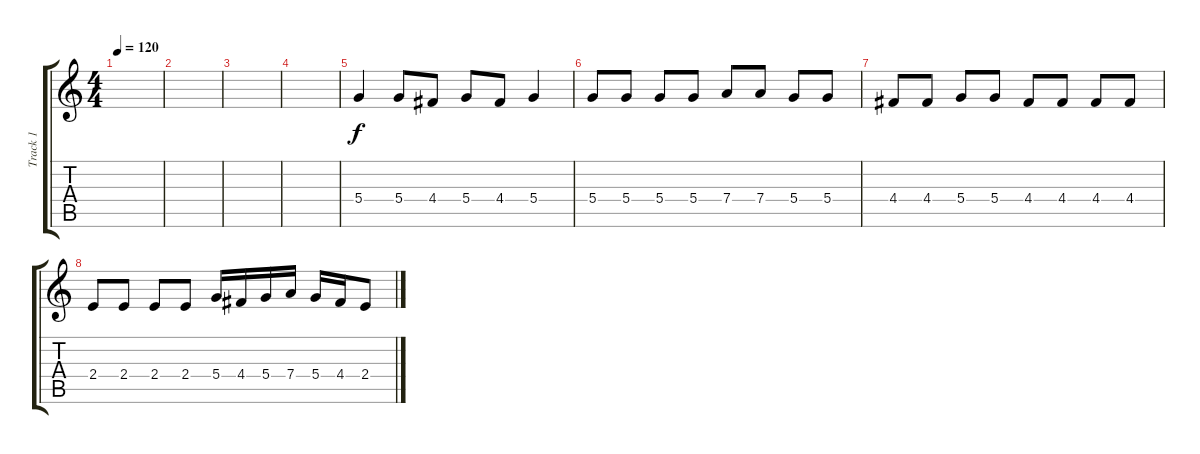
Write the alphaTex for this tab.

\track ("Track 1" "Track 1") {instrument distortionguitar}
\staff {score tabs}
\tuning (E4 B3 G3 D3 A2 E2) {hide}
\ts (4 4)
\tempo 120
\clef g2
\ks c
|
|
|
|
5.4.4 5.4.8 4.4.8 5.4.8 4.4.8 5.4.4 |
5.4.8 5.4.8 5.4.8 5.4.8 7.4.8 7.4.8 5.4.8 5.4.8 |
4.4.8 4.4.8 5.4.8 5.4.8 4.4.8 4.4.8 4.4.8 4.4.8 |
2.4.8 2.4.8 2.4.8 2.4.8 5.4.16 4.4.16 5.4.16 7.4.16 5.4.16 4.4.16 2.4.8
